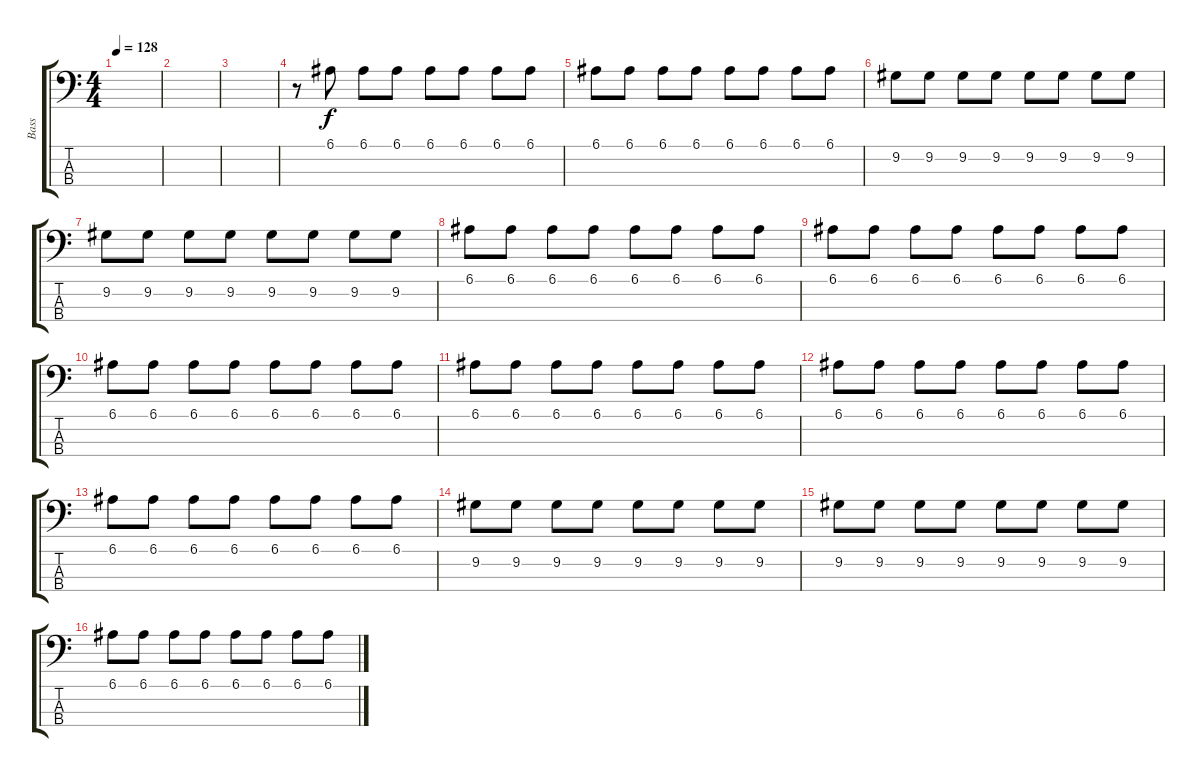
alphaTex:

\track ("Bass" "Bass") {instrument acousticguitarnylon}
\staff {score tabs}
\tuning (E2 B1 Gb1 Db1) {hide}
\ts (4 4)
\tempo 128
\clef f4
\ks c
|
|
|
r.8 6.1.8{volume 6} 6.1.8 6.1.8 6.1.8 6.1.8 6.1.8 6.1.8 |
6.1.8 6.1.8 6.1.8 6.1.8 6.1.8 6.1.8 6.1.8 6.1.8 |
9.2.8 9.2.8 9.2.8 9.2.8 9.2.8 9.2.8 9.2.8 9.2.8 |
9.2.8 9.2.8 9.2.8 9.2.8 9.2.8 9.2.8 9.2.8 9.2.8 |
6.1.8 6.1.8 6.1.8 6.1.8 6.1.8 6.1.8 6.1.8 6.1.8 |
6.1.8 6.1.8 6.1.8 6.1.8 6.1.8 6.1.8 6.1.8 6.1.8 |
6.1.8 6.1.8 6.1.8 6.1.8 6.1.8 6.1.8 6.1.8 6.1.8 |
6.1.8 6.1.8 6.1.8 6.1.8 6.1.8 6.1.8 6.1.8 6.1.8 |
6.1.8 6.1.8 6.1.8 6.1.8 6.1.8 6.1.8 6.1.8 6.1.8 |
6.1.8 6.1.8 6.1.8 6.1.8 6.1.8 6.1.8 6.1.8 6.1.8 |
9.2.8 9.2.8 9.2.8 9.2.8 9.2.8 9.2.8 9.2.8 9.2.8 |
9.2.8 9.2.8 9.2.8 9.2.8 9.2.8 9.2.8 9.2.8 9.2.8 |
6.1.8 6.1.8 6.1.8 6.1.8 6.1.8 6.1.8 6.1.8 6.1.8
